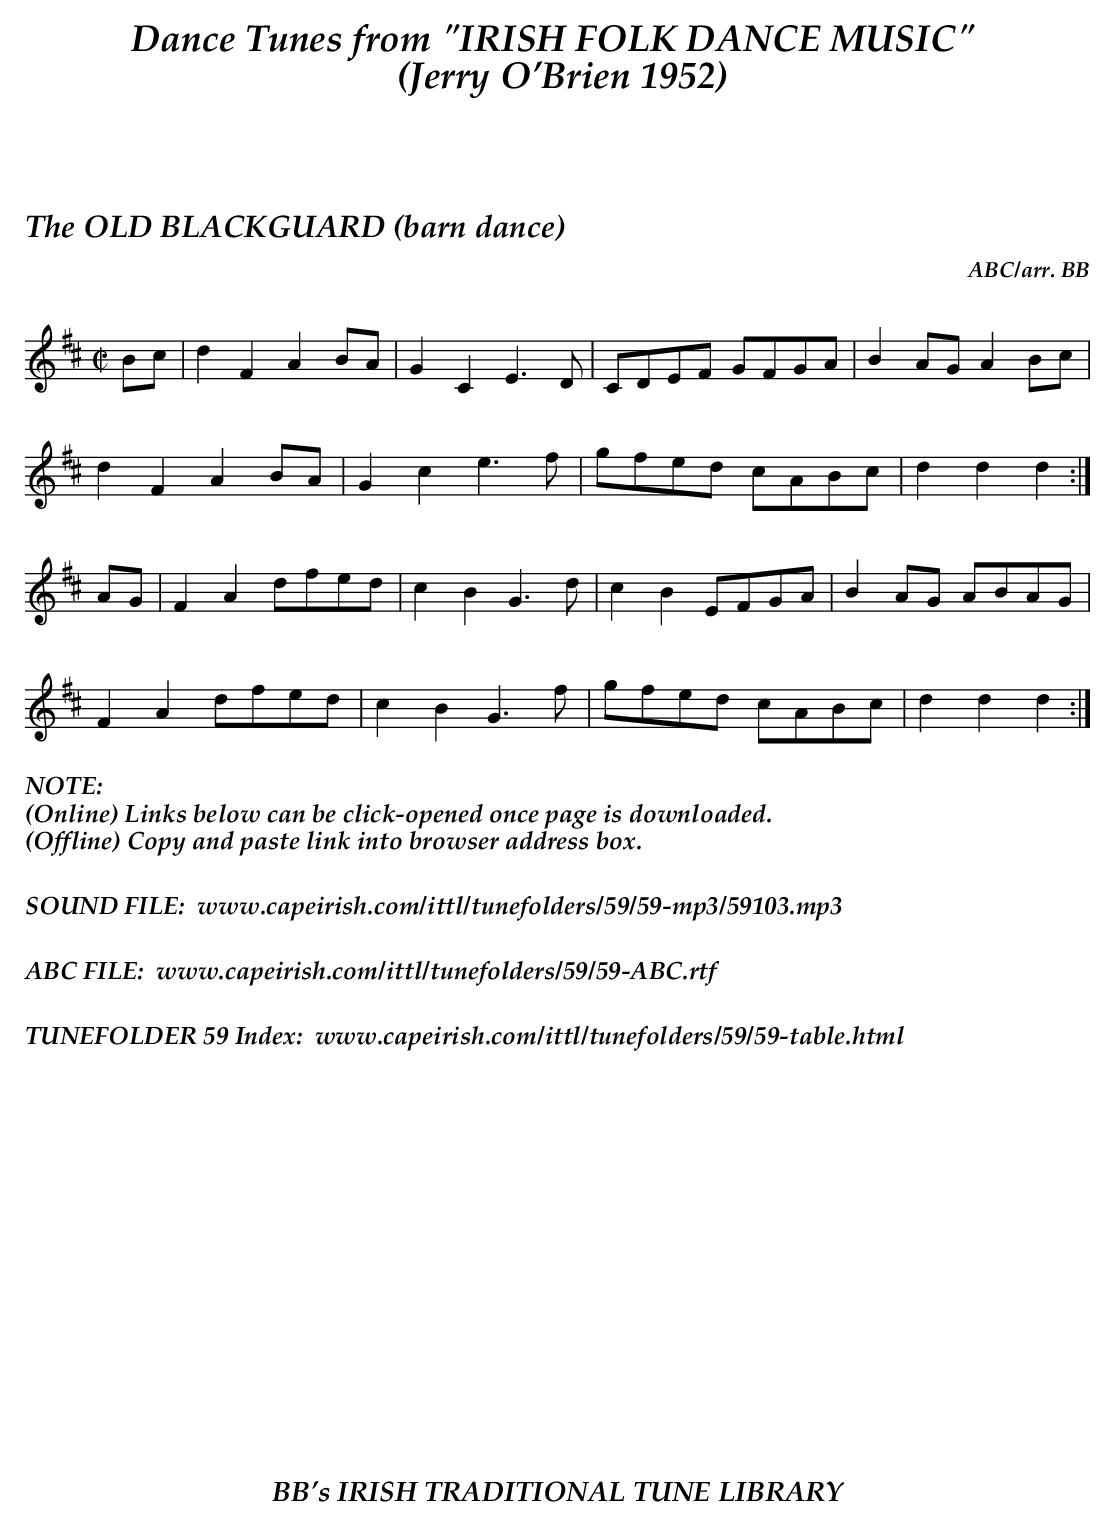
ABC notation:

X:1
T:OLD BLACKGUARD (barn dance), The
C:ABC/arr. BB
L:1/8
M:C|
K:D
Bc|d2F2 A2BA|G2C2E3D|CDEF GFGA|B2AG A2Bc|
d2F2 A2BA|G2c2 e3f|gfed cABc|d2d2d2 :|
AG|F2A2 dfed|c2B2 G3d|c2B2 EFGA|B2AG ABAG|
F2A2 dfed|c2B2G3f|gfed cABc|d2d2d2 :|
%%textfont "Palatino-BoldItalic" 16
%%begintext
%%NOTE:
(Online) Links below can be click-opened once page is downloaded.
(Offline) Copy and paste link into browser address box.
%%
%%
SOUND FILE:  www.capeirish.com/ittl/tunefolders/59/59-mp3/59103.mp3
%%
%%
ABC FILE:  www.capeirish.com/ittl/tunefolders/59/59-ABC.rtf
%%
%%
TUNEFOLDER 59 Index:  www.capeirish.com/ittl/tunefolders/59/59-table.html
